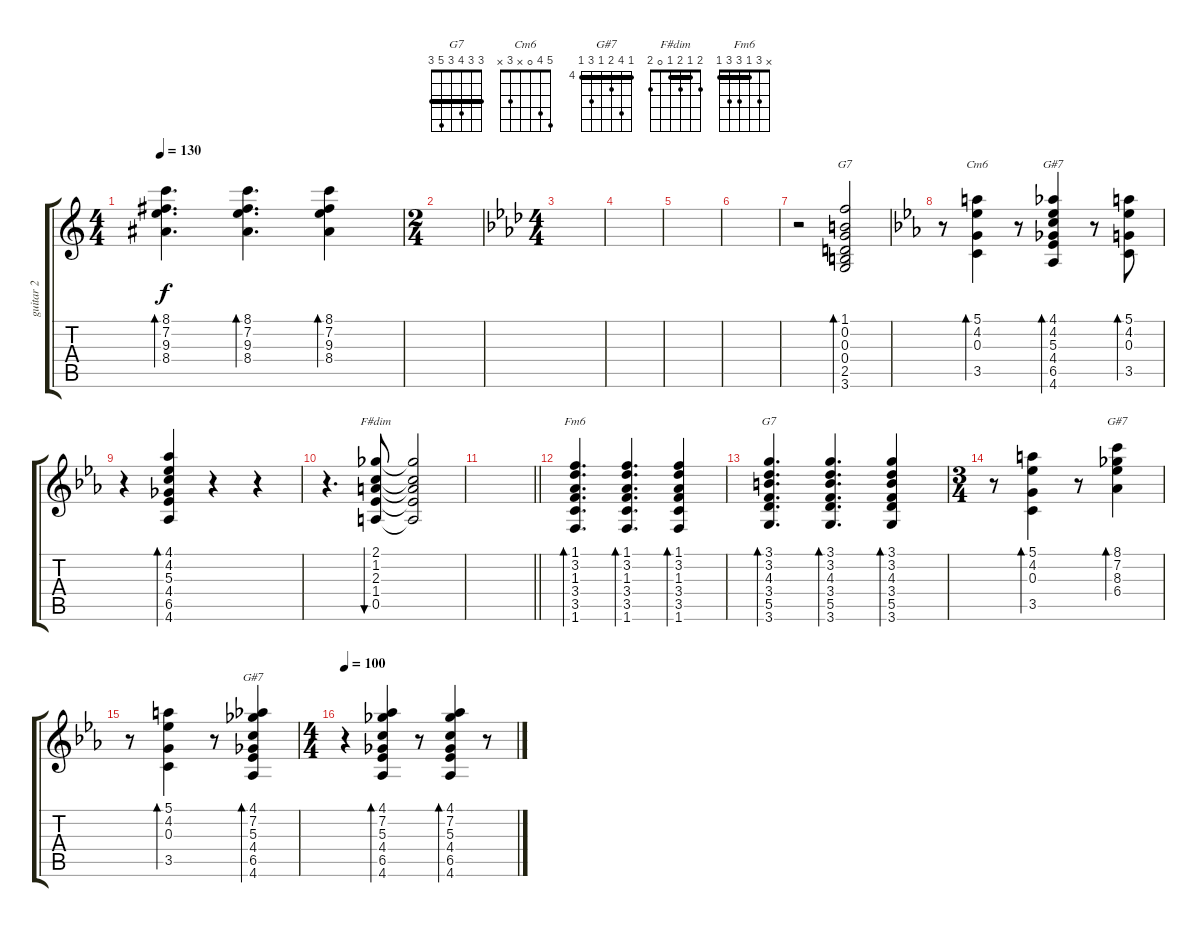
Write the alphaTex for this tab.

\track ("guitar 2" "guitar 2") {instrument acousticguitarnylon}
\staff {score tabs}
\tuning (E4 B3 G3 D3 A2 E2) {hide}
\chord ("G7" 1 0 0 0 2 3)
\chord ("Cm6" 5 4 0 x 3 x)
\chord ("G#7" 4 4 5 4 6 4) {firstfret 4 barre 4}
\chord ("F#dim" 2 1 2 1 0 2) {barre 1}
\chord ("Fm6" x 3 1 3 3 1) {barre 1}
\chord ("G7" 3 3 4 3 5 3) {barre 3}
\chord ("G#7" 8 7 8 6 x x) {firstfret 6}
\chord ("G#7" 4 7 5 4 6 4) {firstfret 4 barre 4}
\ts (4 4)
\tempo 130
\clef g2
\ks c
(8.1 7.2 9.3 8.4).4{d bd 30 dy f} (8.1 7.2 9.3 8.4).4{d bd 30} (8.1 7.2 9.3 8.4).4{bd 30} |
\ts (2 4)
|
\ts (4 4)
\ks ab
|
|
|
|
r.2 (1.1 0.2 0.3 0.4 2.5 3.6).2{bd 30 ch "G7"} |
\ks eb
r.8 (5.1 4.2 0.3 3.5).4{bd 30 ch "Cm6"} r.8 (4.1 4.2 5.3 4.4 6.5 4.6).4{bd 30 ch "G#7"} r.8 (5.1 4.2 0.3 3.5).8{bd 30} |
r.4 (4.1 4.2 5.3 4.4 6.5 4.6).4{bd 30} r.4 r.4 |
r.4{d} (2.1 1.2 2.3 1.4 0.5).8{bu 30 ch "F#dim"} (2.1{t} 1.2{t} 2.3{t} 1.4{t} 0.5{t}).2 |
\barLineRight lightlight
|
(1.1 3.2 1.3 3.4 3.5 1.6).4{d bd 30 ch "Fm6"} (1.1 3.2 1.3 3.4 3.5 1.6).4{d bd 30} (1.1 3.2 1.3 3.4 3.5 1.6).4{bd 30} |
(3.1 3.2 4.3 3.4 5.5 3.6).4{d bd 30 ch "G7"} (3.1 3.2 4.3 3.4 5.5 3.6).4{d bd 30} (3.1 3.2 4.3 3.4 5.5 3.6).4{bd 30} |
\ts (3 4)
r.8 (5.1 4.2 0.3 3.5).4{bd 30} r.8 (8.1 7.2 8.3 6.4).4{bd 30 ch "G#7"} |
r.8 (5.1 4.2 0.3 3.5).4{bd 30} r.8 (4.1 7.2 5.3 4.4 6.5 4.6).4{bd 30 ch "G#7"} |
\ts (4 4)
\tempo 100
r.4 (4.1 7.2 5.3 4.4 6.5 4.6).4{bd 30} r.8 (4.1 7.2 5.3 4.4 6.5 4.6).4{bd 30} r.8
